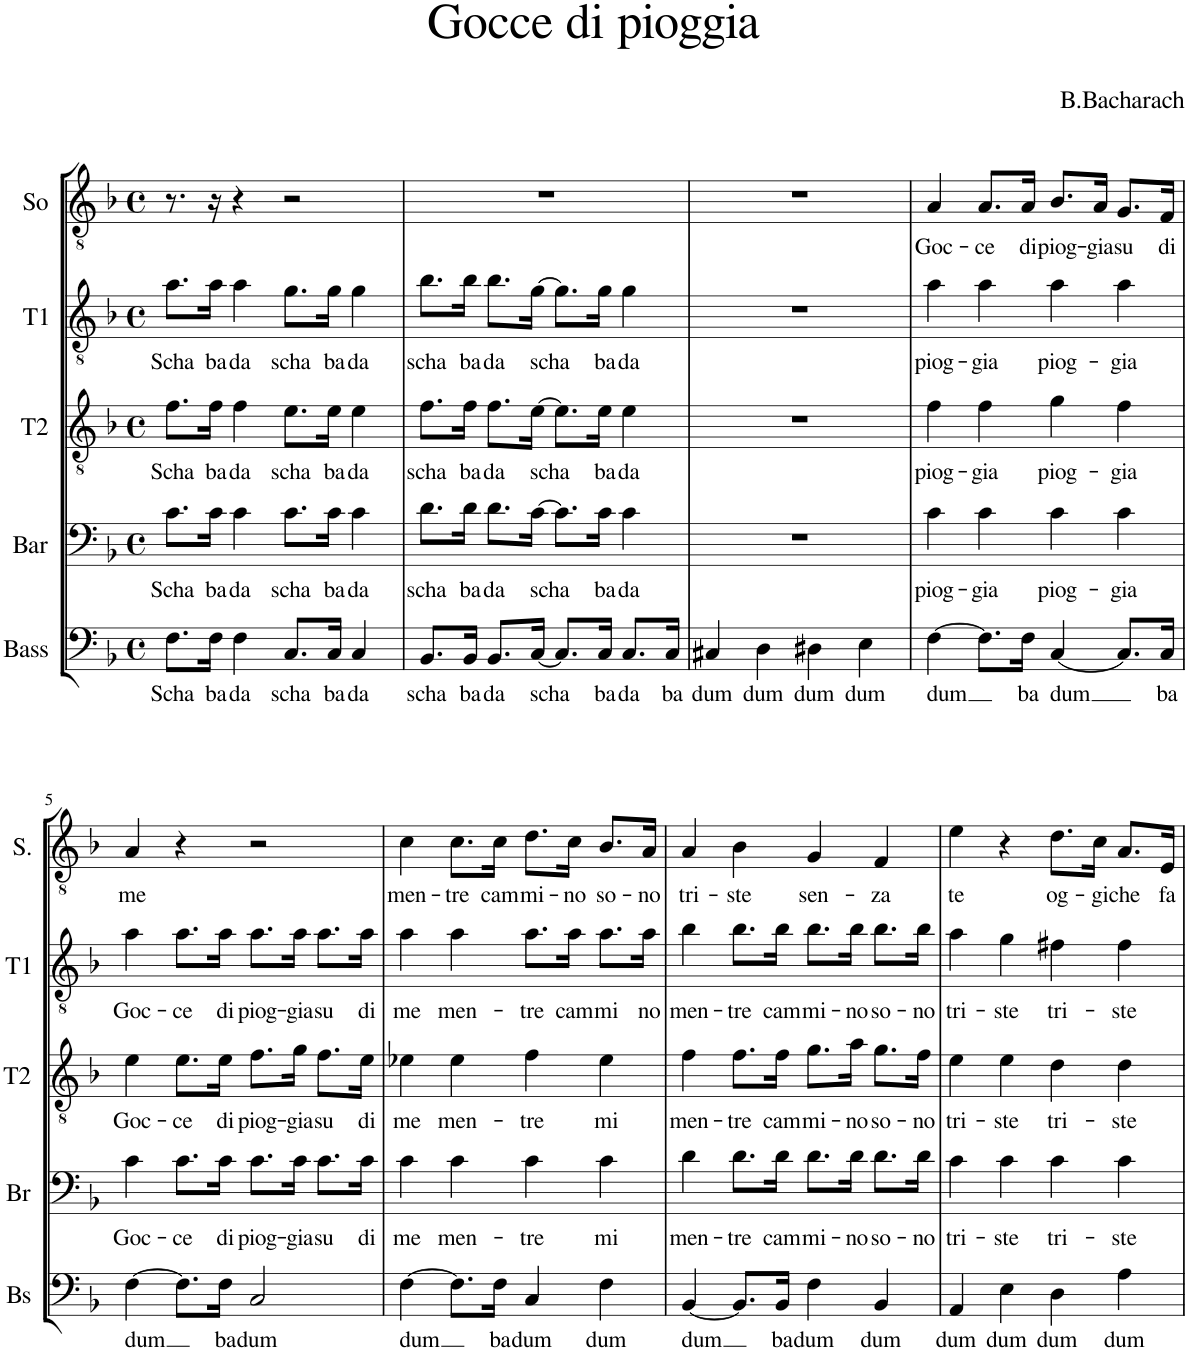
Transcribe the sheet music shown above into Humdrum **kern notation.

**kern	**text	**kern	**text	**kern	**text	**kern	**text	**kern	**text
*part5	*part5	*part4	*part4	*part3	*part3	*part2	*part2	*part1	*part1
*staff5	*staff5	*staff4	*staff4	*staff3	*staff3	*staff2	*staff2	*staff1	*staff1
*I"Bass	*	*I"Bar	*	*I"T2	*	*I"T1	*	*I"So	*
*I'Bs	*	*I'Br	*	*I'T2	*	*I'T1	*	*I'S.	*
*clefF4	*	*clefF4	*	*clefGv2	*	*clefGv2	*	*clefGv2	*
*Trd7c12	*	*	*	*	*	*	*	*	*
*k[b-]	*	*k[b-]	*	*k[b-]	*	*k[b-]	*	*k[b-]	*
*M4/4	*	*M4/4	*	*M4/4	*	*M4/4	*	*M4/4	*
*met(c)	*	*met(c)	*	*met(c)	*	*met(c)	*	*met(c)	*
=1	=1	=1	=1	=1	=1	=1	=1	=1	=1
!	!LO:LY:b	!	!LO:LY:b	!	!LO:LY:b	!	!LO:LY:b	!	!
8.F\L	Scha	8.c\L	Scha	8.f\L	Scha	8.a\L	Scha	8.r	.
!	!LO:LY:b	!	!LO:LY:b	!	!LO:LY:b	!	!LO:LY:b	!	!
16F\Jk	ba	16c\Jk	ba	16f\Jk	ba	16a\Jk	ba	16r	.
!	!LO:LY:b	!	!LO:LY:b	!	!LO:LY:b	!	!LO:LY:b	!	!
4F\	da	4c\	da	4f\	da	4a\	da	4r	.
!	!LO:LY:b	!	!LO:LY:b	!	!LO:LY:b	!	!LO:LY:b	!	!
8.C/L	scha	8.c\L	scha	8.e\L	scha	8.g\L	scha	2r	.
!	!LO:LY:b	!	!LO:LY:b	!	!LO:LY:b	!	!LO:LY:b	!	!
16C/Jk	ba	16c\Jk	ba	16e\Jk	ba	16g\Jk	ba	.	.
!	!LO:LY:b	!	!LO:LY:b	!	!LO:LY:b	!	!LO:LY:b	!	!
4C/	da	4c\	da	4e\	da	4g\	da	.	.
=2	=2	=2	=2	=2	=2	=2	=2	=2	=2
!	!LO:LY:b	!	!LO:LY:b	!	!LO:LY:b	!	!LO:LY:b	!	!
8.BB-/L	scha	8.d\L	scha	8.f\L	scha	8.b-\L	scha	1r	.
!	!LO:LY:b	!	!LO:LY:b	!	!LO:LY:b	!	!LO:LY:b	!	!
16BB-/Jk	ba	16d\Jk	ba	16f\Jk	ba	16b-\Jk	ba	.	.
!	!LO:LY:b	!	!LO:LY:b	!	!LO:LY:b	!	!LO:LY:b	!	!
8.BB-/L	da	8.d\L	da	8.f\L	da	8.b-\L	da	.	.
!	!LO:LY:b	!	!LO:LY:b	!	!LO:LY:b	!	!LO:LY:b	!	!
[16C/Jk	scha	[16c\Jk	scha	[16e\Jk	scha	[16g\Jk	scha	.	.
8.C/L]	.	8.c\L]	.	8.e\L]	.	8.g\L]	.	.	.
!	!LO:LY:b	!	!LO:LY:b	!	!LO:LY:b	!	!LO:LY:b	!	!
16C/Jk	ba	16c\Jk	ba	16e\Jk	ba	16g\Jk	ba	.	.
!	!LO:LY:b	!	!LO:LY:b	!	!LO:LY:b	!	!LO:LY:b	!	!
8.C/L	da	4c\	da	4e\	da	4g\	da	.	.
!	!LO:LY:b	!	!	!	!	!	!	!	!
16C/Jk	ba	.	.	.	.	.	.	.	.
=3	=3	=3	=3	=3	=3	=3	=3	=3	=3
!	!LO:LY:b	!	!	!	!	!	!	!	!
4C#X/	dum	1r	.	1r	.	1r	.	1r	.
!	!LO:LY:b	!	!	!	!	!	!	!	!
4D\	dum	.	.	.	.	.	.	.	.
!	!LO:LY:b	!	!	!	!	!	!	!	!
4D#X\	dum	.	.	.	.	.	.	.	.
!	!LO:LY:b	!	!	!	!	!	!	!	!
4E\	dum	.	.	.	.	.	.	.	.
=4	=4	=4	=4	=4	=4	=4	=4	=4	=4
!	!LO:LY:b	!	!LO:LY:b	!	!LO:LY:b	!	!LO:LY:b	!	!LO:LY:b
[4F\	dum	4c\	piog-	4f\	piog-	4a\	piog-	4A/	Goc-
!	!	!	!LO:LY:b	!	!LO:LY:b	!	!LO:LY:b	!	!LO:LY:b
8.F\L]	.	4c\	-gia	4f\	-gia	4a\	-gia	8.A/L	-ce
!	!LO:LY:b	!	!	!	!	!	!	!	!LO:LY:b
16F\Jk	ba	.	.	.	.	.	.	16A/Jk	di
!	!LO:LY:b	!	!LO:LY:b	!	!LO:LY:b	!	!LO:LY:b	!	!LO:LY:b
[4C/	dum	4c\	piog-	4g\	piog-	4a\	piog-	8.B-/L	piog-
!	!	!	!	!	!	!	!	!	!LO:LY:b
.	.	.	.	.	.	.	.	16A/Jk	-gia
!	!	!	!LO:LY:b	!	!LO:LY:b	!	!LO:LY:b	!	!LO:LY:b
8.C/L]	.	4c\	-gia	4f\	-gia	4a\	-gia	8.G/L	su
!	!LO:LY:b	!	!	!	!	!	!	!	!LO:LY:b
16C/Jk	ba	.	.	.	.	.	.	16F/Jk	di
!!LO:LB:g=z
=5	=5	=5	=5	=5	=5	=5	=5	=5	=5
!	!LO:LY:b	!	!LO:LY:b	!	!LO:LY:b	!	!LO:LY:b	!	!LO:LY:b
[4F\	dum	4c\	Goc-	4e\	Goc-	4a\	Goc-	4A/	me
!	!	!	!LO:LY:b	!	!LO:LY:b	!	!LO:LY:b	!	!
8.F\L]	.	8.c\L	-ce	8.e\L	-ce	8.a\L	-ce	4r	.
!	!LO:LY:b	!	!LO:LY:b	!	!LO:LY:b	!	!LO:LY:b	!	!
16F\Jk	ba	16c\Jk	di	16e\Jk	di	16a\Jk	di	.	.
!	!LO:LY:b	!	!LO:LY:b	!	!LO:LY:b	!	!LO:LY:b	!	!
2C/	dum	8.c\L	piog-	8.f\L	piog-	8.a\L	piog-	2r	.
!	!	!	!LO:LY:b	!	!LO:LY:b	!	!LO:LY:b	!	!
.	.	16c\Jk	-gia	16g\Jk	-gia	16a\Jk	-gia	.	.
!	!	!	!LO:LY:b	!	!LO:LY:b	!	!LO:LY:b	!	!
.	.	8.c\L	su	8.f\L	su	8.a\L	su	.	.
!	!	!	!LO:LY:b	!	!LO:LY:b	!	!LO:LY:b	!	!
.	.	16c\Jk	di	16e\Jk	di	16a\Jk	di	.	.
=6	=6	=6	=6	=6	=6	=6	=6	=6	=6
!	!LO:LY:b	!	!LO:LY:b	!	!LO:LY:b	!	!LO:LY:b	!	!LO:LY:b
[4F\	dum	4c\	me	4e-X\	me	4a\	me	4c\	men-
!	!	!	!LO:LY:b	!	!LO:LY:b	!	!LO:LY:b	!	!LO:LY:b
8.F\L]	.	4c\	men-	4e-\	men-	4a\	men-	8.c\L	-tre
!	!LO:LY:b	!	!	!	!	!	!	!	!LO:LY:b
16F\Jk	ba	.	.	.	.	.	.	16c\Jk	cam-
!	!LO:LY:b	!	!LO:LY:b	!	!LO:LY:b	!	!LO:LY:b	!	!LO:LY:b
4C/	dum	4c\	-tre	4f\	-tre	8.a\L	-tre	8.d\L	-mi-
!	!	!	!	!	!	!	!LO:LY:b	!	!LO:LY:b
.	.	.	.	.	.	16a\Jk	cam-	16c\Jk	-no
!	!LO:LY:b	!	!LO:LY:b	!	!LO:LY:b	!	!LO:LY:b	!	!LO:LY:b
4F\	dum	4c\	mi	4e-\	mi	8.a\L	-mi	8.B-/L	so-
!	!	!	!	!	!	!	!LO:LY:b	!	!LO:LY:b
.	.	.	.	.	.	16a\Jk	no	16A/Jk	-no
=7	=7	=7	=7	=7	=7	=7	=7	=7	=7
!	!LO:LY:b	!	!LO:LY:b	!	!LO:LY:b	!	!LO:LY:b	!	!LO:LY:b
[4BB-/	dum	4d\	men-	4f\	men-	4b-\	men-	4A/	tri-
!	!	!	!LO:LY:b	!	!LO:LY:b	!	!LO:LY:b	!	!LO:LY:b
8.BB-/L]	.	8.d\L	-tre	8.f\L	-tre	8.b-\L	-tre	4B-\	-ste
!	!LO:LY:b	!	!LO:LY:b	!	!LO:LY:b	!	!LO:LY:b	!	!
16BB-/Jk	ba	16d\Jk	cam-	16f\Jk	cam-	16b-\Jk	cam-	.	.
!	!LO:LY:b	!	!LO:LY:b	!	!LO:LY:b	!	!LO:LY:b	!	!LO:LY:b
4F\	dum	8.d\L	-mi-	8.g\L	-mi-	8.b-\L	-mi-	4G/	sen-
!	!	!	!LO:LY:b	!	!LO:LY:b	!	!LO:LY:b	!	!
.	.	16d\Jk	-no	16a\Jk	-no	16b-\Jk	-no	.	.
!	!LO:LY:b	!	!LO:LY:b	!	!LO:LY:b	!	!LO:LY:b	!	!LO:LY:b
4BB-/	dum	8.d\L	so-	8.g\L	so-	8.b-\L	so-	4F/	-za
!	!	!	!LO:LY:b	!	!LO:LY:b	!	!LO:LY:b	!	!
.	.	16d\Jk	-no	16f\Jk	-no	16b-\Jk	-no	.	.
=8	=8	=8	=8	=8	=8	=8	=8	=8	=8
!	!LO:LY:b	!	!LO:LY:b	!	!LO:LY:b	!	!LO:LY:b	!	!LO:LY:b
4AA/	dum	4c\	tri-	4e\	tri-	4a\	tri-	4e\	te
!	!LO:LY:b	!	!LO:LY:b	!	!LO:LY:b	!	!LO:LY:b	!	!
4E\	dum	4c\	-ste	4e\	-ste	4g\	-ste	4r	.
!	!LO:LY:b	!	!LO:LY:b	!	!LO:LY:b	!	!LO:LY:b	!	!LO:LY:b
4D\	dum	4c\	tri-	4d\	tri-	4f#X\	tri-	8.d\L	og-
!	!	!	!	!	!	!	!	!	!LO:LY:b
.	.	.	.	.	.	.	.	16c\Jk	-gi
!	!LO:LY:b	!	!LO:LY:b	!	!LO:LY:b	!	!LO:LY:b	!	!LO:LY:b
4A\	dum	4c\	-ste	4d\	-ste	4f#\	-ste	8.A/L	che
!	!	!	!	!	!	!	!	!	!LO:LY:b
.	.	.	.	.	.	.	.	16E/Jk	fa
=	=	=	=	=	=	=	=	=	=
*-	*-	*-	*-	*-	*-	*-	*-	*-	*-
